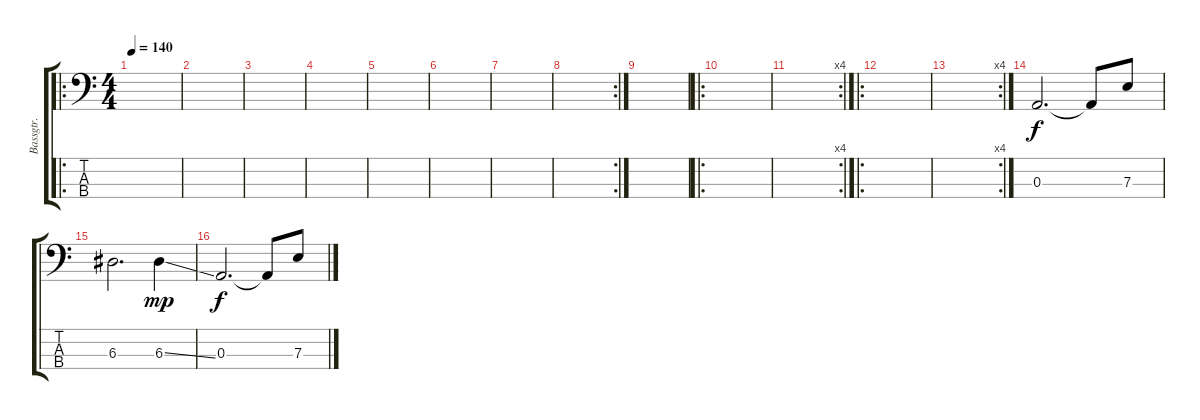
\track ("Bassgtr." "Bassgtr.") {instrument electricbasspick}
\staff {score tabs}
\tuning (G2 D2 A1 E1) {hide}
\ro
\ts (4 4)
\tempo 140
\clef f4
\ks c
|
|
|
|
|
|
|
\rc 2
|
|
\ro
|
\rc 4
|
\ro
|
\rc 4
|
0.3.2{d} 0.3{t}.8 7.3.8 |
6.3.2{d} 6.3{ss}.4{dy mp} |
0.3.2{d dy f} 0.3{t}.8 7.3.8
